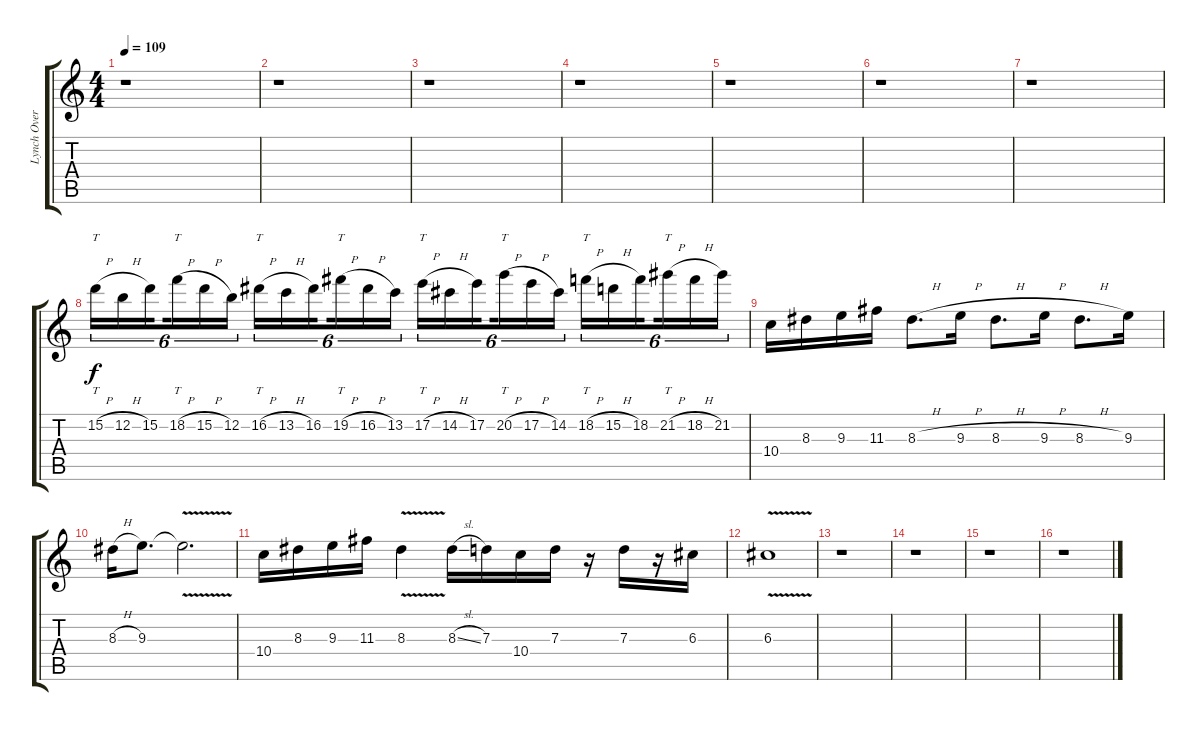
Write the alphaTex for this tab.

\track ("Lynch Overdub 2" "Lynch Over") {instrument distortionguitar}
\staff {score tabs}
\tuning (E4 B3 G3 D3 A2 E2) {hide}
\ts (4 4)
\tempo 109
\clef g2
\ks c
r.1{dy f} |
r.1 |
r.1 |
r.1 |
r.1 |
r.1 |
r.1 |
15.2{h}.16{tt tu (6 4)} 12.2{h}.16{tu (6 4)} 15.2.16{tu (6 4) beam splitsecondary} 18.2{h}.16{tt tu (6 4)} 15.2{h}.16{tu (6 4)} 12.2.16{tu (6 4)} 16.2{h}.16{tt tu (6 4)} 13.2{h}.16{tu (6 4)} 16.2.16{tu (6 4) beam splitsecondary} 19.2{h}.16{tt tu (6 4)} 16.2{h}.16{tu (6 4)} 13.2.16{tu (6 4)} 17.2{h}.16{tt tu (6 4)} 14.2{h}.16{tu (6 4)} 17.2.16{tu (6 4) beam splitsecondary} 20.2{h}.16{tt tu (6 4)} 17.2{h}.16{tu (6 4)} 14.2.16{tu (6 4)} 18.2{h}.16{tt tu (6 4)} 15.2{h}.16{tu (6 4)} 18.2.16{tu (6 4) beam splitsecondary} 21.2{h}.16{tt tu (6 4)} 18.2{h}.16{tu (6 4)} 21.2.16{tu (6 4)} |
10.4.16 8.3.16 9.3.16 11.3.16 8.3{h}.8{d} 9.3{h}.16 8.3{h}.8{d} 9.3{h}.16 8.3{h}.8{d} 9.3.16 |
8.3{h}.16 9.3.8{d} 9.3{v t}.2{d} |
10.4.16 8.3.16 9.3.16 11.3.16 8.3{v}.4 8.3{sl}.16 7.3.16 10.4.16 7.3.16 r.16 7.3.16 r.16 6.3.16 |
6.3{v}.1 |
r.1 |
r.1 |
r.1 |
r.1
